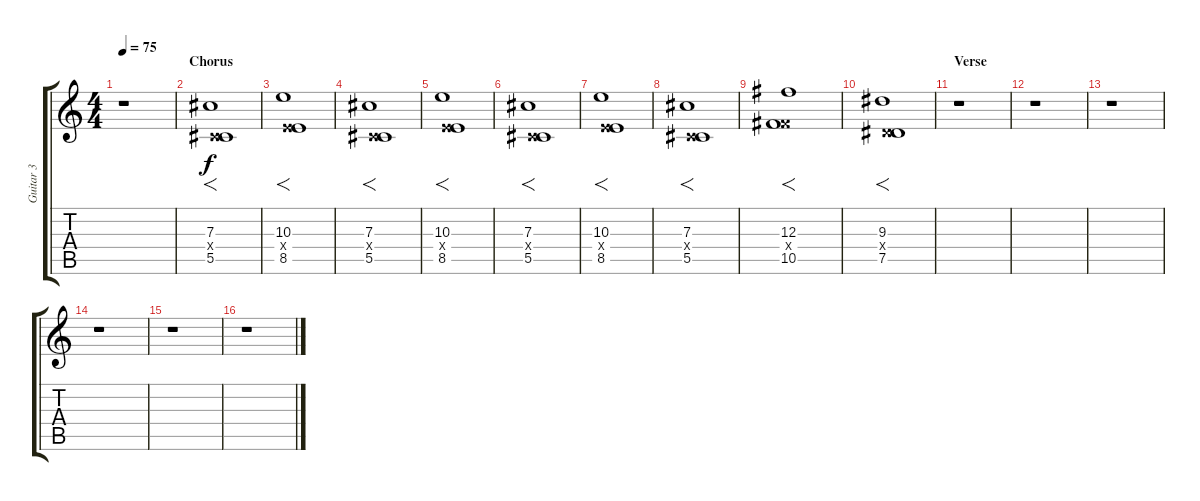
\track ("Guitar 3" "Guitar 3") {instrument distortionguitar}
\staff {score tabs}
\tuning (Eb4 Bb3 Gb3 Db3 Ab2 Db2) {hide}
\ts (4 4)
\tempo 75
\clef g2
\ks c
r.1{dy f} |
\section ("" "Chorus")
(7.3 0.4{x} 5.5).1{f} |
(10.3 3.4{x} 8.5).1{f} |
(7.3 0.4{x} 5.5).1{f} |
(10.3 3.4{x} 8.5).1{f} |
(7.3 0.4{x} 5.5).1{f} |
(10.3 3.4{x} 8.5).1{f} |
(7.3 0.4{x} 5.5).1{f} |
(12.3 5.4{x} 10.5).1{f} |
(9.3 2.4{x} 7.5).1{f} |
\section ("" "Verse")
r.1 |
r.1 |
r.1 |
r.1 |
r.1 |
r.1
